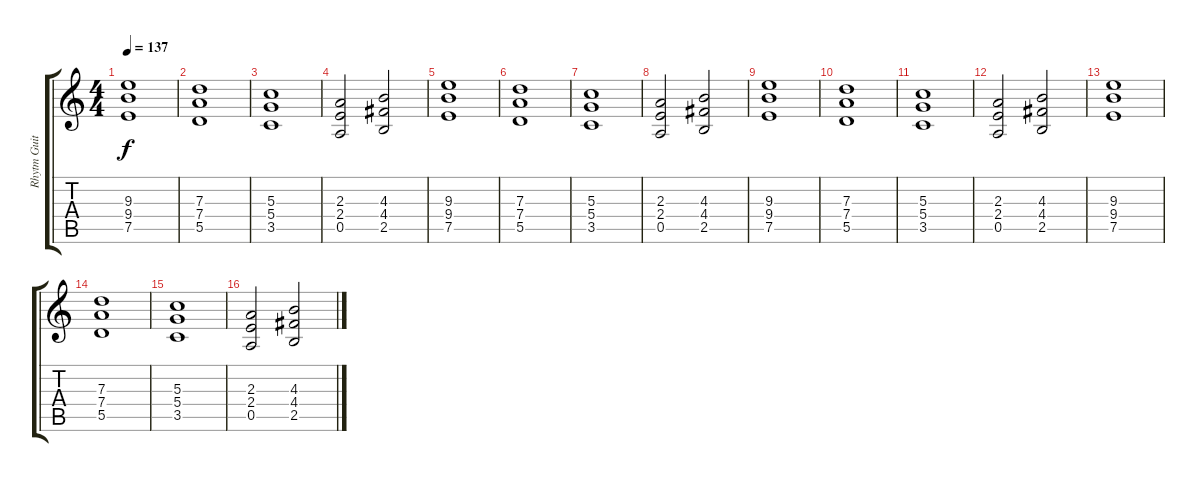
\track ("Rhytm Guitar 1" "Rhytm Guit") {instrument overdrivenguitar}
\staff {score tabs}
\tuning (E4 B3 G3 D3 A2 E2) {hide}
\ts (4 4)
\tempo 137
\clef g2
\ks c
(9.3 9.4 7.5).1{dy f} |
(7.3 7.4 5.5).1 |
(5.3 5.4 3.5).1 |
(2.3 2.4 0.5).2 (4.3 4.4 2.5).2 |
(9.3 9.4 7.5).1 |
(7.3 7.4 5.5).1 |
(5.3 5.4 3.5).1 |
(2.3 2.4 0.5).2 (4.3 4.4 2.5).2 |
(9.3 9.4 7.5).1 |
(7.3 7.4 5.5).1 |
(5.3 5.4 3.5).1 |
(2.3 2.4 0.5).2 (4.3 4.4 2.5).2 |
(9.3 9.4 7.5).1 |
(7.3 7.4 5.5).1 |
(5.3 5.4 3.5).1 |
(2.3 2.4 0.5).2 (4.3 4.4 2.5).2
